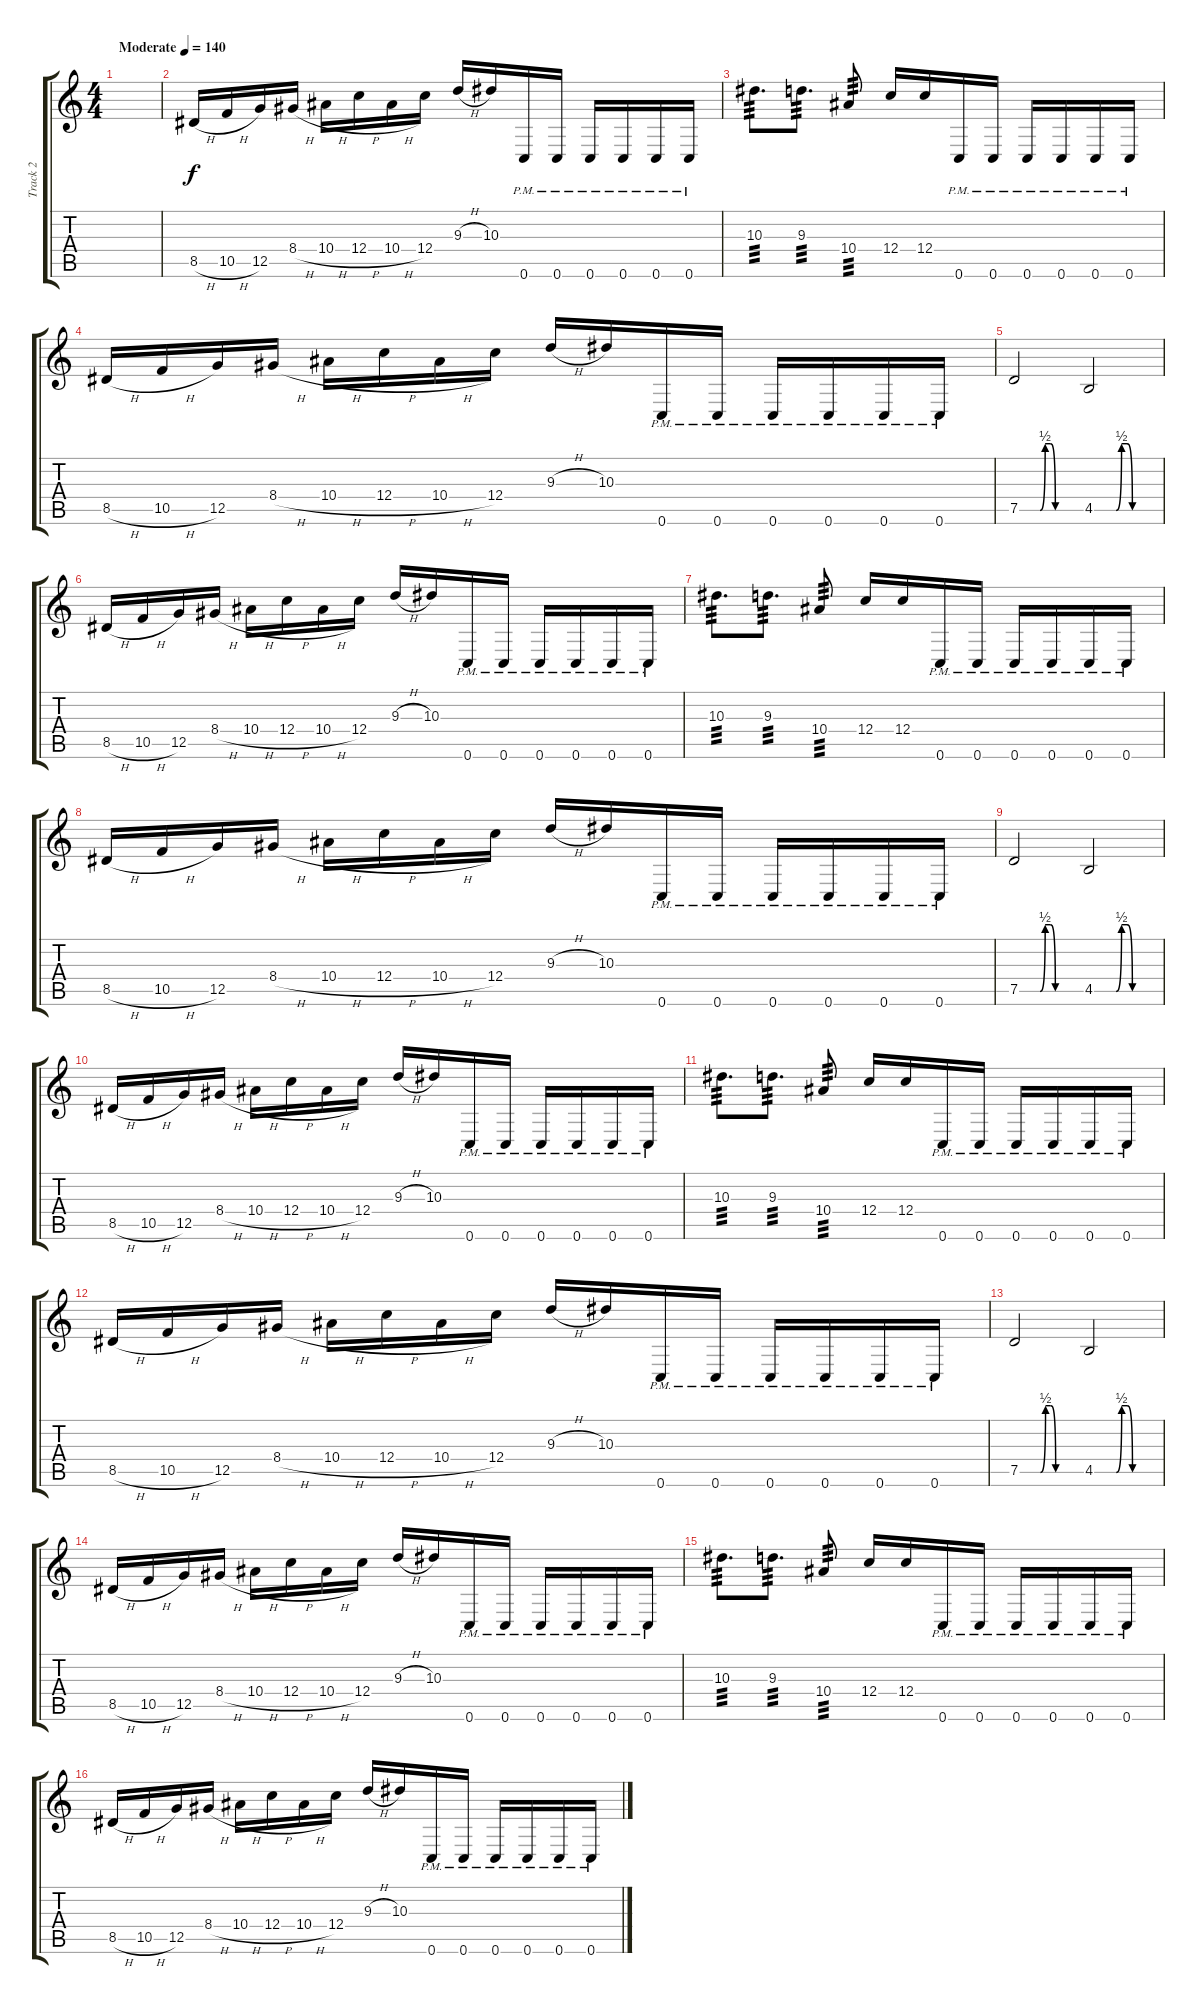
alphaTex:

\track ("Track 2" "Track 2") {instrument distortionguitar}
\staff {score tabs}
\tuning (D4 A3 F3 C3 G2 C2) {hide}
\ts (4 4)
\tempo (140 "Moderate")
\clef g2
\ks c
|
8.5{h}.16 10.5{h}.16 12.5.16 8.4{h}.16 10.4{h}.16 12.4{h}.16 10.4{h}.16 12.4.16 9.3{h}.16 10.3.16 0.6{pm}.16 0.6{pm}.16 0.6{pm}.16 0.6{pm}.16 0.6{pm}.16 0.6{pm}.16 |
10.3.8{d tp 3} 9.3.8{d tp 3} 10.4.8{tp 3} 12.4.16 12.4.16 0.6{pm}.16 0.6{pm}.16 0.6{pm}.16 0.6{pm}.16 0.6{pm}.16 0.6{pm}.16 |
8.5{h}.16 10.5{h}.16 12.5.16 8.4{h}.16 10.4{h}.16 12.4{h}.16 10.4{h}.16 12.4.16 9.3{h}.16 10.3.16 0.6{pm}.16 0.6{pm}.16 0.6{pm}.16 0.6{pm}.16 0.6{pm}.16 0.6{pm}.16 |
7.5{be (custom 0 0 15 0 20 0 25 2 30 2 35 0 40 0 60 0)}.2 4.5{be (custom 0 0 20 0 25 2 30 2 35 0 40 0 45 0 60 0)}.2 |
8.5{h}.16 10.5{h}.16 12.5.16 8.4{h}.16 10.4{h}.16 12.4{h}.16 10.4{h}.16 12.4.16 9.3{h}.16 10.3.16 0.6{pm}.16 0.6{pm}.16 0.6{pm}.16 0.6{pm}.16 0.6{pm}.16 0.6{pm}.16 |
10.3.8{d tp 3} 9.3.8{d tp 3} 10.4.8{tp 3} 12.4.16 12.4.16 0.6{pm}.16 0.6{pm}.16 0.6{pm}.16 0.6{pm}.16 0.6{pm}.16 0.6{pm}.16 |
8.5{h}.16 10.5{h}.16 12.5.16 8.4{h}.16 10.4{h}.16 12.4{h}.16 10.4{h}.16 12.4.16 9.3{h}.16 10.3.16 0.6{pm}.16 0.6{pm}.16 0.6{pm}.16 0.6{pm}.16 0.6{pm}.16 0.6{pm}.16 |
7.5{be (custom 0 0 15 0 20 0 25 2 30 2 35 0 40 0 60 0)}.2 4.5{be (custom 0 0 20 0 25 2 30 2 35 0 40 0 45 0 60 0)}.2 |
8.5{h}.16 10.5{h}.16 12.5.16 8.4{h}.16 10.4{h}.16 12.4{h}.16 10.4{h}.16 12.4.16 9.3{h}.16 10.3.16 0.6{pm}.16 0.6{pm}.16 0.6{pm}.16 0.6{pm}.16 0.6{pm}.16 0.6{pm}.16 |
10.3.8{d tp 3} 9.3.8{d tp 3} 10.4.8{tp 3} 12.4.16 12.4.16 0.6{pm}.16 0.6{pm}.16 0.6{pm}.16 0.6{pm}.16 0.6{pm}.16 0.6{pm}.16 |
8.5{h}.16 10.5{h}.16 12.5.16 8.4{h}.16 10.4{h}.16 12.4{h}.16 10.4{h}.16 12.4.16 9.3{h}.16 10.3.16 0.6{pm}.16 0.6{pm}.16 0.6{pm}.16 0.6{pm}.16 0.6{pm}.16 0.6{pm}.16 |
7.5{be (custom 0 0 15 0 20 0 25 2 30 2 35 0 40 0 60 0)}.2 4.5{be (custom 0 0 20 0 25 2 30 2 35 0 40 0 45 0 60 0)}.2 |
8.5{h}.16 10.5{h}.16 12.5.16 8.4{h}.16 10.4{h}.16 12.4{h}.16 10.4{h}.16 12.4.16 9.3{h}.16 10.3.16 0.6{pm}.16 0.6{pm}.16 0.6{pm}.16 0.6{pm}.16 0.6{pm}.16 0.6{pm}.16 |
10.3.8{d tp 3} 9.3.8{d tp 3} 10.4.8{tp 3} 12.4.16 12.4.16 0.6{pm}.16 0.6{pm}.16 0.6{pm}.16 0.6{pm}.16 0.6{pm}.16 0.6{pm}.16 |
8.5{h}.16 10.5{h}.16 12.5.16 8.4{h}.16 10.4{h}.16 12.4{h}.16 10.4{h}.16 12.4.16 9.3{h}.16 10.3.16 0.6{pm}.16 0.6{pm}.16 0.6{pm}.16 0.6{pm}.16 0.6{pm}.16 0.6{pm}.16
